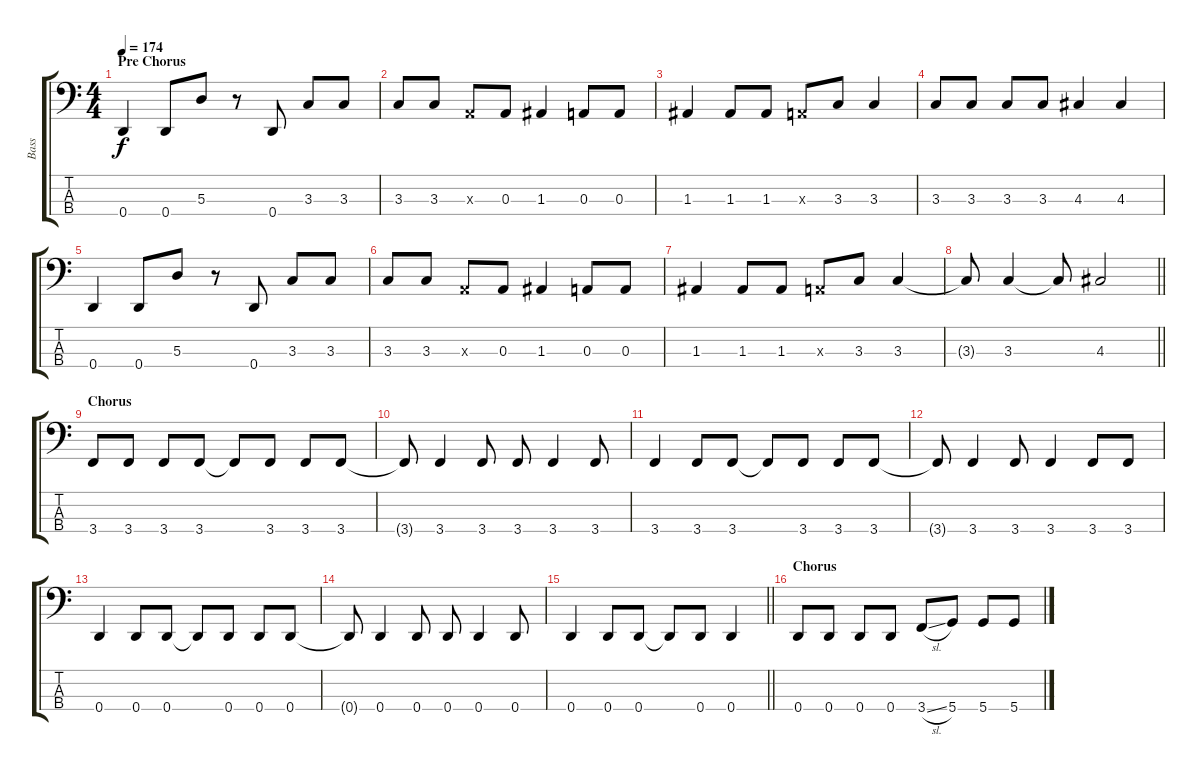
\track ("Bass" "Bass") {instrument electricbasspick}
\staff {score tabs}
\tuning (G2 D2 A1 D1) {hide}
\ts (4 4)
\section ("" "Pre Chorus")
\tempo 174
\clef f4
\ks c
0.4.4{dy f} 0.4.8 5.3.8 r.8 0.4.8 3.3.8 3.3.8 |
3.3.8 3.3.8 0.3{x}.8 0.3.8 1.3.4 0.3.8 0.3.8 |
1.3.4 1.3.8 1.3.8 0.3{x}.8 3.3.8 3.3.4 |
3.3.8 3.3.8 3.3.8 3.3.8 4.3.4 4.3.4 |
0.4.4 0.4.8 5.3.8 r.8 0.4.8 3.3.8 3.3.8 |
3.3.8 3.3.8 0.3{x}.8 0.3.8 1.3.4 0.3.8 0.3.8 |
1.3.4 1.3.8 1.3.8 0.3{x}.8 3.3.8 3.3.4 |
\barLineRight lightlight
3.3{t}.8 3.3.4 3.3{t}.8 4.3.2 |
\section ("" "Chorus")
3.4.8 3.4.8 3.4.8 3.4.8 3.4{t}.8 3.4.8 3.4.8 3.4.8 |
3.4{t}.8 3.4.4 3.4.8 3.4.8 3.4.4 3.4.8 |
3.4.4 3.4.8 3.4.8 3.4{t}.8 3.4.8 3.4.8 3.4.8 |
3.4{t}.8 3.4.4 3.4.8 3.4.4 3.4.8 3.4.8 |
0.4.4 0.4.8 0.4.8 0.4{t}.8 0.4.8 0.4.8 0.4.8 |
0.4{t}.8 0.4.4 0.4.8 0.4.8 0.4.4 0.4.8 |
\barLineRight lightlight
0.4.4 0.4.8 0.4.8 0.4{t}.8 0.4.8 0.4.4 |
\section ("" "Chorus")
0.4.8 0.4.8 0.4.8 0.4.8 3.4{sl}.8 5.4.8 5.4.8 5.4.8
